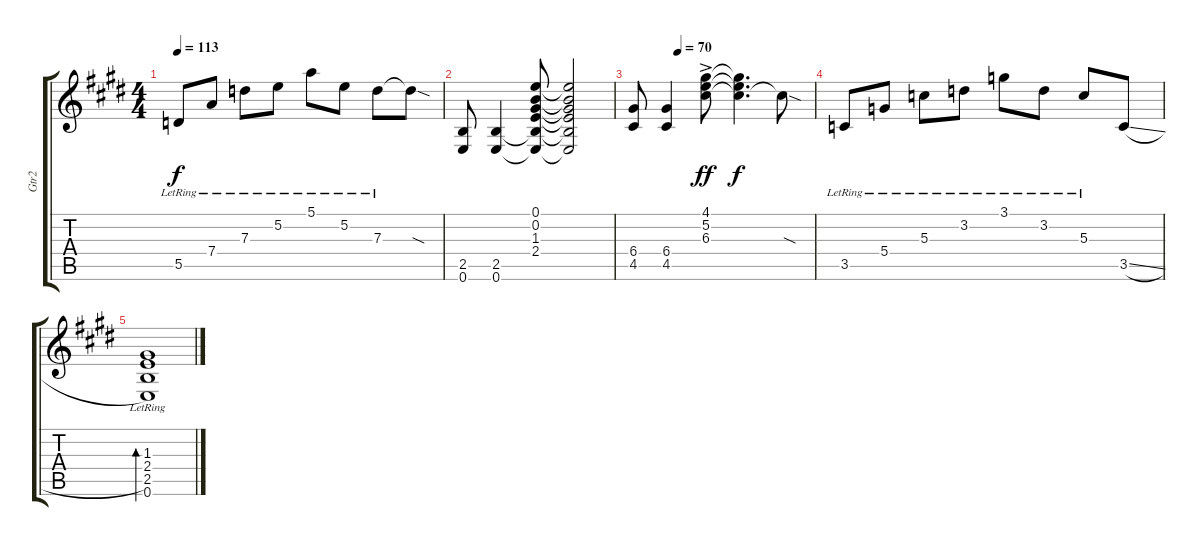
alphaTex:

\track ("Gtr2" "Gtr2") {instrument overdrivenguitar}
\staff {score tabs}
\tuning (E4 B3 G3 D3 A2 E2) {hide}
\ts (4 4)
\tempo 113
\clef g2
\ks e
5.5{lr}.8{dy f} 7.4{lr}.8 7.3{lr}.8 5.2{lr}.8 5.1{lr}.8 5.2{lr}.8 7.3{lr}.8 7.3{sod t}.8 |
(2.5 0.6).8 (2.5 0.6).4 (0.1 0.2 1.3 2.4 2.5{t} 0.6{t}).8 (0.1{t} 0.2{t} 1.3{t} 2.4{t} 2.5{t} 0.6{t}).2 |
\tempo (70 0.25)
(6.4 4.5).8 (6.4 4.5).4 (4.1{ac} 5.2{ac} 6.3{ac}).8{dy ff} (4.1{t} 5.2{t} 6.3{t}).4{d dy f} 6.3{sod t}.8 |
3.5{lr}.8 5.4{lr}.8 5.3{lr}.8 3.2{lr}.8 3.1{lr}.8 3.2{lr}.8 5.3{lr}.8 3.5{sl}.8 |
(1.3{lr} 2.4{lr} 2.5{lr} 0.6{lr}).1{bd 480}
